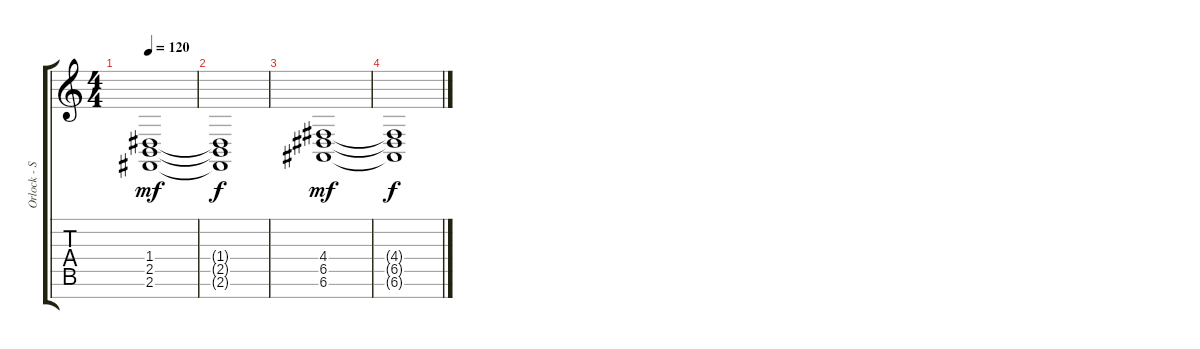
\track ("Orlock - Synth" "Orlock - S") {instrument choiraahs}
\staff {score tabs}
\tuning (E4 B3 G3 D3 A2 E2 B1) {hide}
\ts (4 4)
\tempo 120
\clef g2
\ks c
(1.4 2.5 2.6).1{dy mf} |
(1.4{t} 2.5{t} 2.6{t}).1{dy f} |
(4.4 6.5 6.6).1{dy mf} |
(4.4{t} 6.5{t} 6.6{t}).1{dy f}
